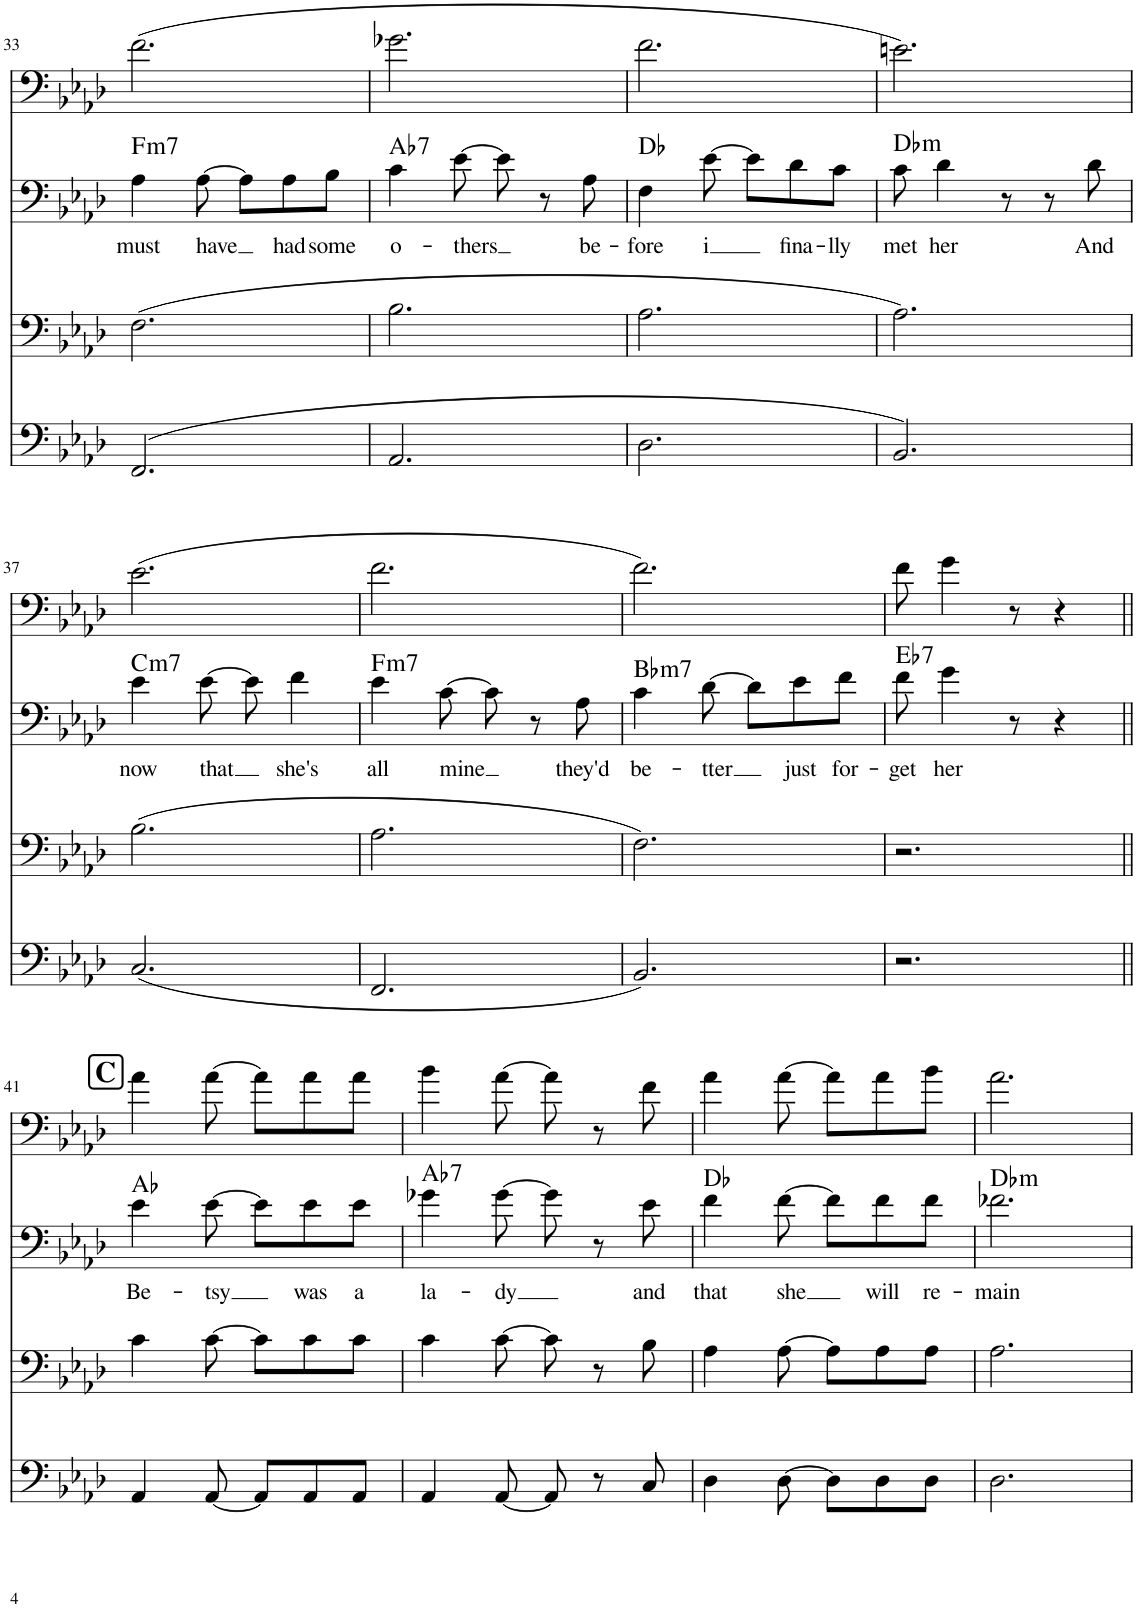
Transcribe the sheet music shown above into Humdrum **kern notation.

**kern	**kern	**kern	**text	**kern	**harte
*part1	*part1	*part1	*part1	*part1	*part1
*staff4	*staff3	*staff2	*staff2	*staff1	*
*I"Piano	*	*	*	*	*
*I'Pno.	*	*	*	*	*
!!LO:PB:g=z
*clefF4	*clefF4	*clefF4	*	*clefF4	*
*k[b-e-a-d-]	*k[b-e-a-d-]	*k[b-e-a-d-]	*	*k[b-e-a-d-]	*
*M6/8	*M6/8	*M6/8	*	*M6/8	*
=33	=33	=33	=33	=33	=33
!	!	!	!LO:LY:b	!	!LO:H:kt=m7
2.FF/	2.F\	4A-\	must	(2.f\	F:min7
!	!	!	!LO:LY:b	!	!
.	.	[8A-\	have	.	.
.	.	8A-\L]	.	.	.
!	!	!	!LO:LY:b	!	!
.	.	8A-\	had	.	.
!	!	!	!LO:LY:b	!	!
.	.	8B-\J	some	.	.
=34	=34	=34	=34	=34	=34
!	!	!	!LO:LY:b	!	!LO:H:kt=7
2.AA-/	2.B-\	4c\	o-	2.g-X\	Ab:7
!	!	!	!LO:LY:b	!	!
.	.	[8e-\	-thers	.	.
.	.	8e-\]	.	.	.
.	.	8r	.	.	.
!	!	!	!LO:LY:b	!	!
.	.	8A-\	be-	.	.
=35	=35	=35	=35	=35	=35
!	!	!	!LO:LY:b	!	!
2.D-\	2.A-\	4F\	-fore	2.f\	Db:maj
!	!	!	!LO:LY:b	!	!
.	.	[8e-\	i	.	.
.	.	8e-\L]	.	.	.
!	!	!	!LO:LY:b	!	!
.	.	8d-\	fina-	.	.
!	!	!	!LO:LY:b	!	!
.	.	8c\J	-lly	.	.
=36	=36	=36	=36	=36	=36
!	!	!	!LO:LY:b	!	!LO:H:kt=m
2.BB-/	2.A-\	8c\	met	2.en\)	Db:min
!	!	!	!LO:LY:b	!	!
.	.	4d-\	her	.	.
.	.	8r	.	.	.
.	.	8r	.	.	.
!	!	!	!LO:LY:b	!	!
.	.	8d-\	And	.	.
!!LO:LB:g=z
=37	=37	=37	=37	=37	=37
!	!	!	!LO:LY:b	!	!LO:H:kt=m7
2.C/	2.B-\	4e-\	now	(2.e-\	C:min7
!	!	!	!LO:LY:b	!	!
.	.	[8e-\	that	.	.
.	.	8e-\]	.	.	.
!	!	!	!LO:LY:b	!	!
.	.	4f\	she's	.	.
=38	=38	=38	=38	=38	=38
!	!	!	!LO:LY:b	!	!LO:H:kt=m7
2.FF/	2.A-\	4e-\	all	2.f\	F:min7
!	!	!	!LO:LY:b	!	!
.	.	[8c\	mine	.	.
.	.	8c\]	.	.	.
.	.	8r	.	.	.
!	!	!	!LO:LY:b	!	!
.	.	8A-\	they'd	.	.
=39	=39	=39	=39	=39	=39
!	!	!	!LO:LY:b	!	!LO:H:kt=m7
2.BB-/	2.F\	4c\	be-	2.f\)	Bb:min7
!	!	!	!LO:LY:b	!	!
.	.	[8d-\	-tter	.	.
.	.	8d-\L]	.	.	.
!	!	!	!LO:LY:b	!	!
.	.	8e-\	just	.	.
!	!	!	!LO:LY:b	!	!
.	.	8f\J	for-	.	.
=40	=40	=40	=40	=40	=40
!	!	!	!LO:LY:b	!	!LO:H:kt=7
2.r	2.r	8f\	-get	8f\	Eb:7
!	!	!	!LO:LY:b	!	!
.	.	4g\	her	4g\	.
.	.	8r	.	8r	.
.	.	4r	.	4r	.
!!LO:LB:g=z
!!LO:REH:place=s1:a:B:cj:fs=14:t=C
=41||	=41||	=41||	=41||	=41||	=41||
!	!	!	!LO:LY:b	!	!
4AA-/	4c\	4e-\	Be-	4a-\	Ab:maj
!	!	!	!LO:LY:b	!	!
[8AA-/	[8c\	[8e-\	-tsy	[8a-\	.
8AA-/L]	8c\L]	8e-\L]	.	8a-\L]	.
!	!	!	!LO:LY:b	!	!
8AA-/	8c\	8e-\	was	8a-\	.
!	!	!	!LO:LY:b	!	!
8AA-/J	8c\J	8e-\J	a	8a-\J	.
=42	=42	=42	=42	=42	=42
!	!	!	!LO:LY:b	!	!LO:H:kt=7
4AA-/	4c\	4g-X\	la-	4b-\	Ab:7
!	!	!	!LO:LY:b	!	!
[8AA-/	[8c\	[8g-\	-dy	[8a-\	.
8AA-/]	8c\]	8g-\]	.	8a-\]	.
8r	8r	8r	.	8r	.
!	!	!	!LO:LY:b	!	!
8C/	8B-\	8e-\	and	8f\	.
=43	=43	=43	=43	=43	=43
!	!	!	!LO:LY:b	!	!
4D-\	4A-\	4f\	that	4a-\	Db:maj
!	!	!	!LO:LY:b	!	!
[8D-\	[8A-\	[8f\	she	[8a-\	.
8D-\L]	8A-\L]	8f\L]	.	8a-\L]	.
!	!	!	!LO:LY:b	!	!
8D-\	8A-\	8f\	will	8a-\	.
!	!	!	!LO:LY:b	!	!
8D-\J	8A-\J	8f\J	re-	8b-\J	.
=44	=44	=44	=44	=44	=44
!	!	!	!LO:LY:b	!	!LO:H:kt=m
2.D-\	2.A-\	2.f-X\	-main	2.a-\	Db:min
=	=	=	=	=	=
*-	*-	*-	*-	*-	*-
